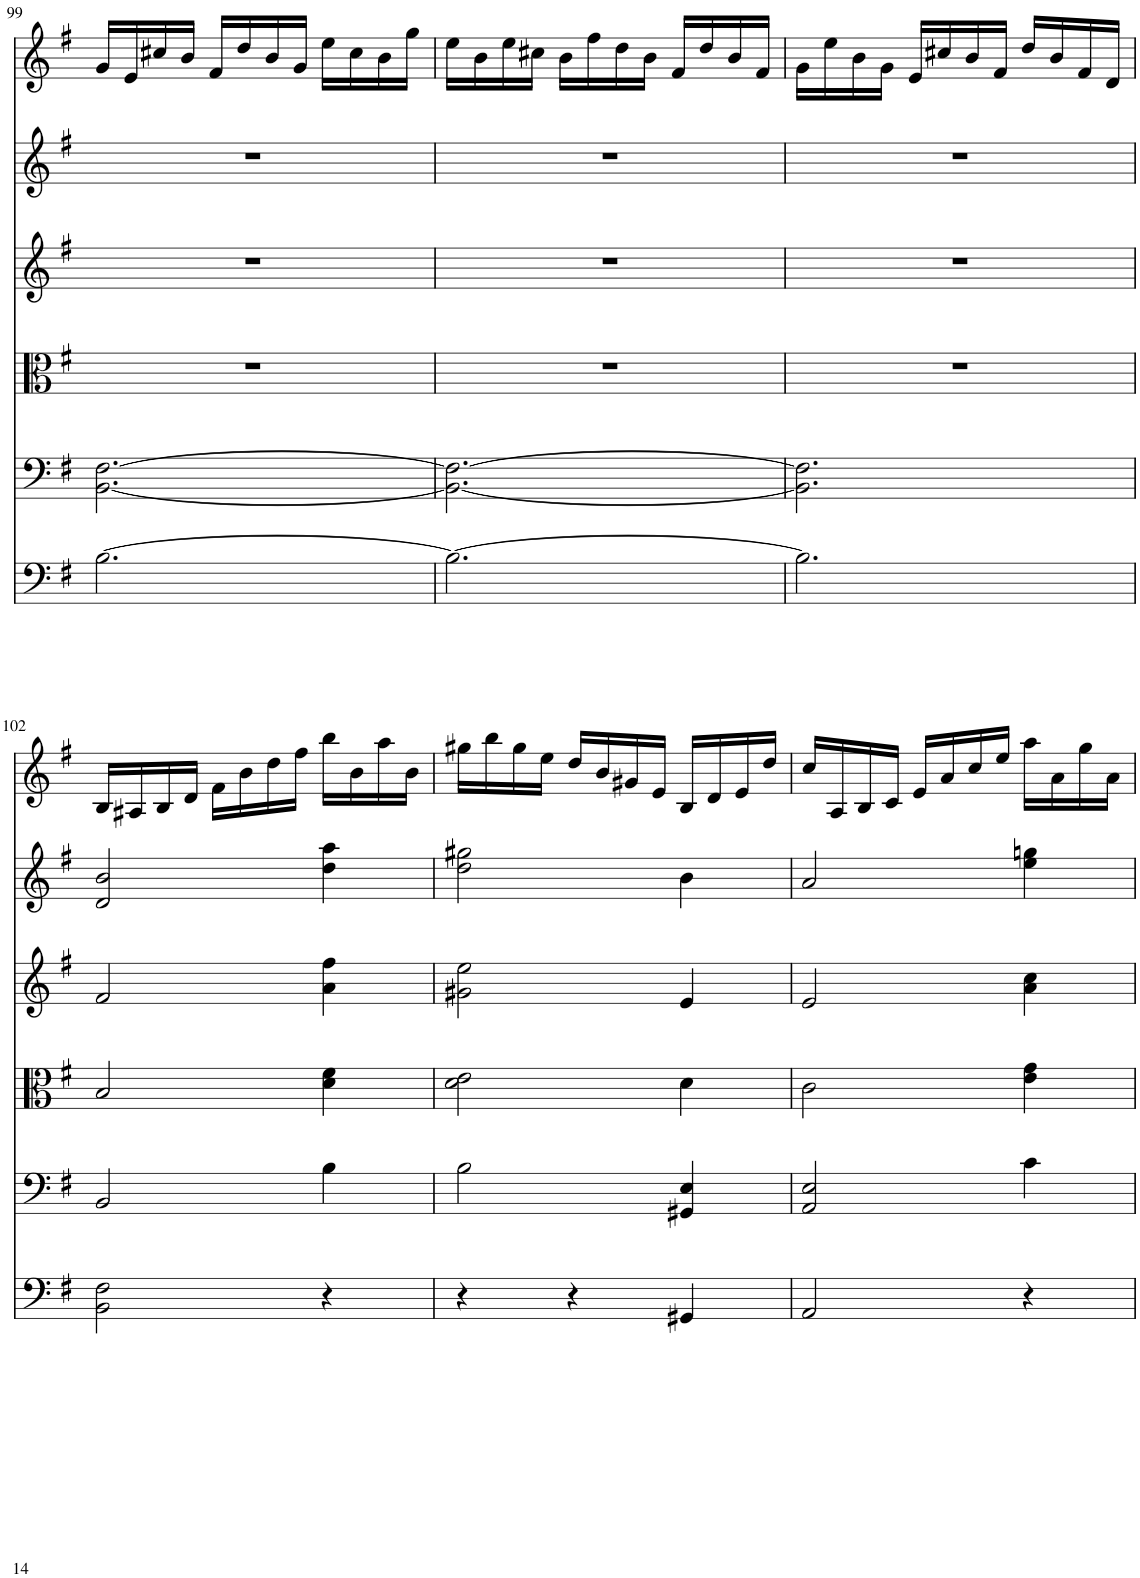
**kern	**kern	**kern	**kern	**kern	**kern
*part6	*part5	*part4	*part3	*part2	*part1
*staff6	*staff5	*staff4	*staff3	*staff2	*staff1
*I"Voice	*I"Voice	*I"Voice	*I"Voice	*I"Voice	*I"Voice
*I'V	*I'V	*I'V	*I'V	*I'V	*I'V
!!LO:PB:g=z
*clefF4	*clefF4	*clefC3	*clefG2	*clefG2	*clefG2
*k[f#]	*k[f#]	*k[f#]	*k[f#]	*k[f#]	*k[f#]
*M3/4	*M3/4	*M3/4	*M3/4	*M3/4	*M3/4
=99	=99	=99	=99	=99	=99
[>2.B\	[<2.BB\ [>2.F#\	2.r	2.r	2.r	16g/LL
.	.	.	.	.	16e/
.	.	.	.	.	16cc#X/
.	.	.	.	.	16b/JJ
.	.	.	.	.	16f#/LL
.	.	.	.	.	16dd/
.	.	.	.	.	16b/
.	.	.	.	.	16g/JJ
.	.	.	.	.	16ee\LL
.	.	.	.	.	16cc#\
.	.	.	.	.	16b\
.	.	.	.	.	16gg\JJ
=100	=100	=100	=100	=100	=100
2.B\_	2.BB\_ 2.F#\_	2.r	2.r	2.r	16ee\LL
.	.	.	.	.	16b\
.	.	.	.	.	16ee\
.	.	.	.	.	16cc#X\JJ
.	.	.	.	.	16b\LL
.	.	.	.	.	16ff#\
.	.	.	.	.	16dd\
.	.	.	.	.	16b\JJ
.	.	.	.	.	16f#/LL
.	.	.	.	.	16dd/
.	.	.	.	.	16b/
.	.	.	.	.	16f#/JJ
=101	=101	=101	=101	=101	=101
2.B\]	2.BB\] 2.F#\]	2.r	2.r	2.r	16g\LL
.	.	.	.	.	16ee\
.	.	.	.	.	16b\
.	.	.	.	.	16g\JJ
.	.	.	.	.	16e/LL
.	.	.	.	.	16cc#X/
.	.	.	.	.	16b/
.	.	.	.	.	16f#/JJ
.	.	.	.	.	16dd/LL
.	.	.	.	.	16b/
.	.	.	.	.	16f#/
.	.	.	.	.	16d/JJ
!!LO:LB:g=z
=102	=102	=102	=102	=102	=102
2BB\ 2F#\	2BB/	2B/	2f#/	2d/ 2b/	16B/LL
.	.	.	.	.	16A#X/
.	.	.	.	.	16B/
.	.	.	.	.	16d/JJ
.	.	.	.	.	16f#\LL
.	.	.	.	.	16b\
.	.	.	.	.	16dd\
.	.	.	.	.	16ff#\JJ
4r	4B\	4d\ 4f#\	4a\ 4ff#\	4dd\ 4aa\	16bb\LL
.	.	.	.	.	16b\
.	.	.	.	.	16aa\
.	.	.	.	.	16b\JJ
=103	=103	=103	=103	=103	=103
4r	2B\	2d\ 2e\	2g#X\ 2ee\	2dd\ 2gg#X\	16gg#X\LL
.	.	.	.	.	16bb\
.	.	.	.	.	16gg#\
.	.	.	.	.	16ee\JJ
4r	.	.	.	.	16dd/LL
.	.	.	.	.	16b/
.	.	.	.	.	16g#X/
.	.	.	.	.	16e/JJ
4GG#X/	4GG#X/ 4E/	4d\	4e/	4b\	16B/LL
.	.	.	.	.	16d/
.	.	.	.	.	16e/
.	.	.	.	.	16dd/JJ
=104	=104	=104	=104	=104	=104
2AA/	2AA/ 2E/	2c\	2e/	2a/	16cc/LL
.	.	.	.	.	16A/
.	.	.	.	.	16B/
.	.	.	.	.	16c/JJ
.	.	.	.	.	16e/LL
.	.	.	.	.	16a/
.	.	.	.	.	16cc/
.	.	.	.	.	16ee/JJ
4r	4c\	4e\ 4g\	4a\ 4cc\	4ee\ 4ggn\	16aa\LL
.	.	.	.	.	16a\
.	.	.	.	.	16gg\
.	.	.	.	.	16a\JJ
=	=	=	=	=	=
*-	*-	*-	*-	*-	*-
